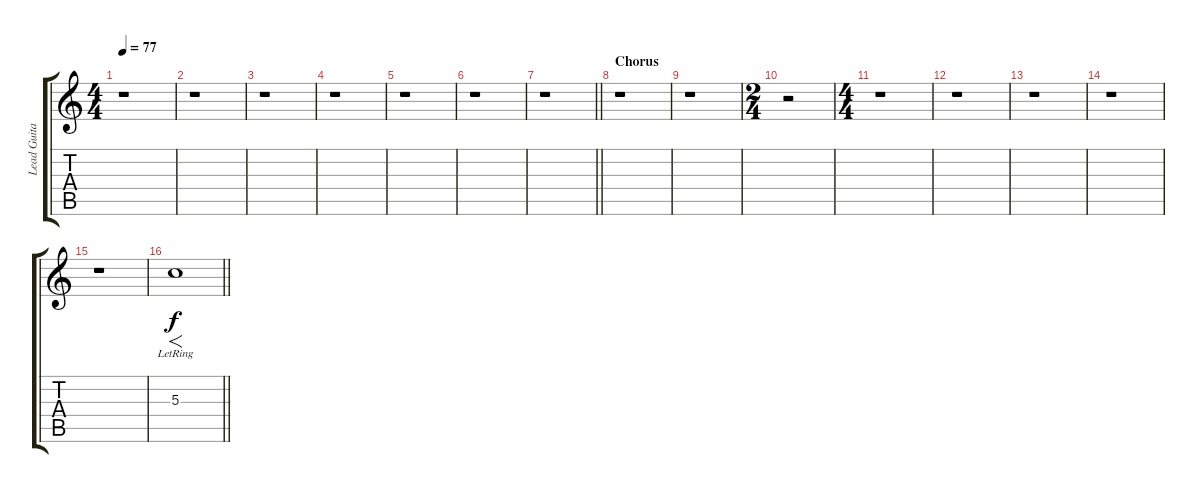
\track ("Lead Guitar" "Lead Guita") {instrument overdrivenguitar}
\staff {score tabs}
\tuning (E4 B3 G3 D3 A2 E2) {hide}
\ts (4 4)
\tempo 77
\clef g2
\ks c
r.1{dy f} |
r.1 |
r.1 |
r.1 |
r.1 |
r.1 |
\barLineRight lightlight
r.1 |
\section ("" "Chorus")
r.1 |
r.1 |
\ts (2 4)
r.2 |
\ts (4 4)
r.1 |
r.1 |
r.1 |
r.1 |
r.1 |
\barLineRight lightlight
5.3{lr}.1{f}
